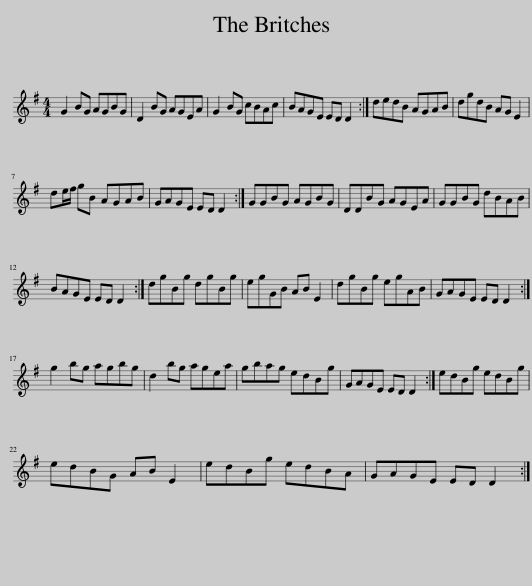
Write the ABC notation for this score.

X:1
L:1/8
M:4/4
I:linebreak $
K:G
V:1 treble
V:1
 G2 BG AGBG | D2 BG AGEA | G2 BG cBAc | BAGE ED D2 :| dedB AGAB | %5
 dgdB AG E2 |$ de/f/ gB AGAB | GAGE ED D2 :| GGBG AGBG | DDBG AGEA | %10
 GGBG dBAB |$ BAGE ED D2 :| dgBg dgBg | egGB AB E2 | dgBg egAB | %15
 GAGE ED D2 :|$ g2 bg agbg | d2 bg agea | gbag edBg | GAGE ED D2 :| %20
 edBg edBg |$ edBG AB E2 | edBg edBA | GAGE ED D2 :| %24
